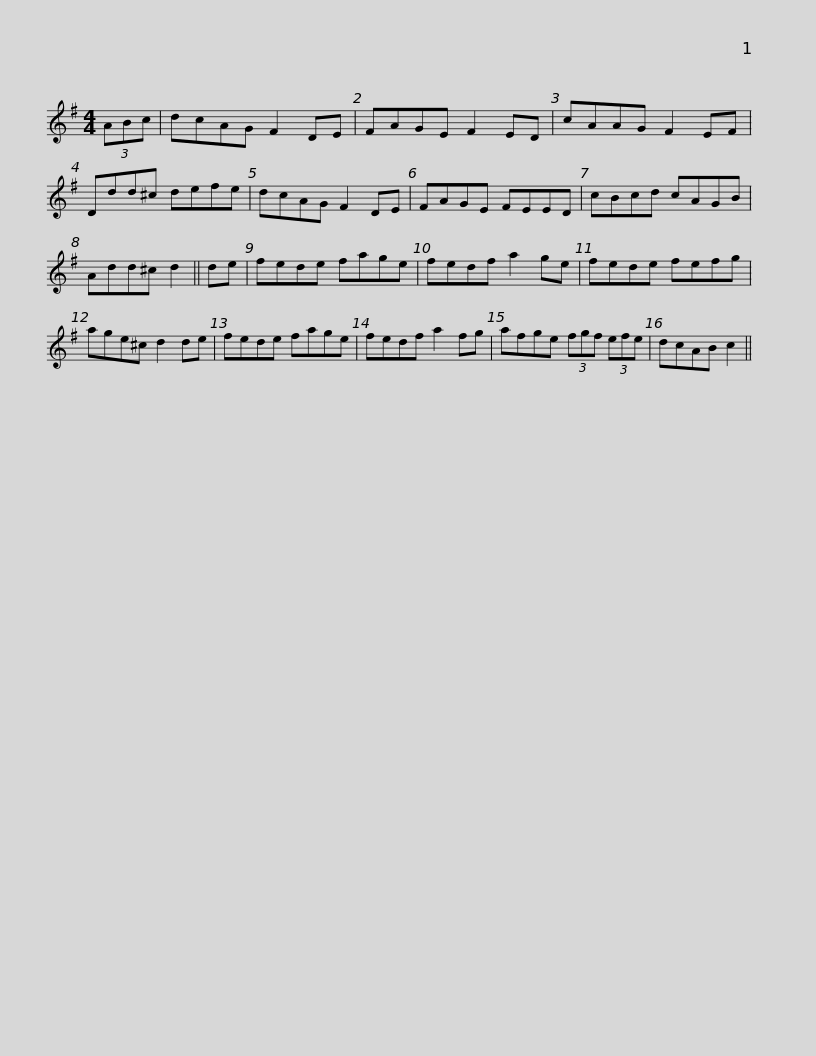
X:1
L:1/8
M:4/4
I:linebreak $
K:G
V:1 treble
V:1
 (3ABc | dcAG F2 DE | FAGE F2 ED | cAAG F2 EF | Ddd^c defe | %5
 dcAG F2 DE |$ FAGE FEED | cBcd cAGB | Add^c d2 || de | %10
 fede fage | fedf a2 ge |$ fede fefg | age^c d2 de | fede fage | %15
 fedf a2 fg | afge (3fgf (3efe | dcAB c2 || %18
